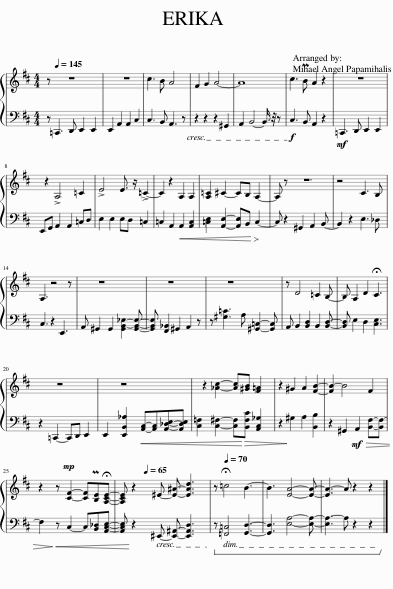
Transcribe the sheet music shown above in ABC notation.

X:1
%%score { 1 | 2 }
L:1/8
M:4/4
I:linebreak $
K:D
V:1 treble
V:2 bass
V:1
 z[Q:1/4=145] z8 | z8 | c3 B A4 | F2 G2 A4- | A8 | %5
 c3 PB A2 z2 | z8 |$ z2 !>!A,4 =C2 | !>!E4 E3/2 z/ !>!=C2- | C2 z2 A,2 A,2 | %10
 [A,=C]2 ^C2- CB, A,2- | A, z z6 | z4 C3 B, |$ A,3 z4 z | z8 | %15
 z8 | z8 | z D4 =C2 B,- | B, A,2 D2 !fermata!C3 |$ z8 | %20
 z8 | z2 [_Ac]2- [Ac][^GB] [F=A]2 | z2 ^G2 A2 [FB]2- | [FB-]2 B4 F2 |$ z2 z!mp! [CF]2- [CF]P[B,E]!fermata![A,CE]- | %25
 [A,CE] z2 ^E- [E^A]- [EAd]3[Q:1/4=65] | z[Q:1/4=70] !fermata!=c4 B3- | B3 [EA]4- [EA]- | [EA-]3 A z2 z2 |] %29
V:2
 z =C,,3 D,, E,,2 E,,2 | E,,2 A,,2 A,,2 C,2 | C,3 B,, A,,3 z | z2 z2 z2 ^G,,2 | A,,2 B,,4- B,,3/4 z/4 z | %5
!f! C,3 B,, A,,2 z2 |!mf! =C,,3 D,, E,,2 E,,2 |$ E,,G,, A,,2 A,,2 =C,D, | E,2 E,2 E,D, =C,2 | =C,2 A,,2 A,,2!<(! [A,,C,]2 | %10
 [=C,E,]2 [A,,E,]2- [A,,E,]B,,!<)!!>(! C,2- | C,!>)! z2 ^G,,2 A,,2 B,,- | B,,2 z2 E,3 _D, |$ C,3 z2 E,,3 | A,, ^G,,2 G,,2 [G,,B,,-_E,-]2 [G,,B,,E,]- | %15
 [G,,B,,E,] [F,,_B,,]2 ^G,,2 A,,2 z | z [^G,=C]3 A, [^G,,=C,]2- [G,,C,] | A,, B,,2 [B,,D,]2 B,,2 [B,,D,]- | [B,,D,] E,2 D,2 [C,E,]3 |$ z2 =C,,2- C,,D,, E,,2 | %20
 E,,2 [E,,B,,_A,]2!<(! [A,,C,]-[A,,C,][A,,_D,E,]-[A,,D,E,] | [C,=F,]2 [C,^F,]2- [C,F,]!<)!!>(![B,,F,C] [A,,C,_G,]2 | z2!>)! ^G,2 A,2 [B,,B,]2 | z2 ^G,,2!mf! A,,2!>(! [B,,F,]-[B,,F,-] |$ F,2!>)!!<(! z C,2- C,[B,,_D,][A,,C,E,]- | %25
 [A,,C,E,]!<)! z2 ^E,,- [E,,^A,,]- [E,,A,,D,]3 |!ped! z [=F,,=C,]4 [G,,D,]3- | [G,,D,]3 [E,A,]4- [E,A,]- | [E,A,-]3 A, z2 z2!ped-up! |] %29
